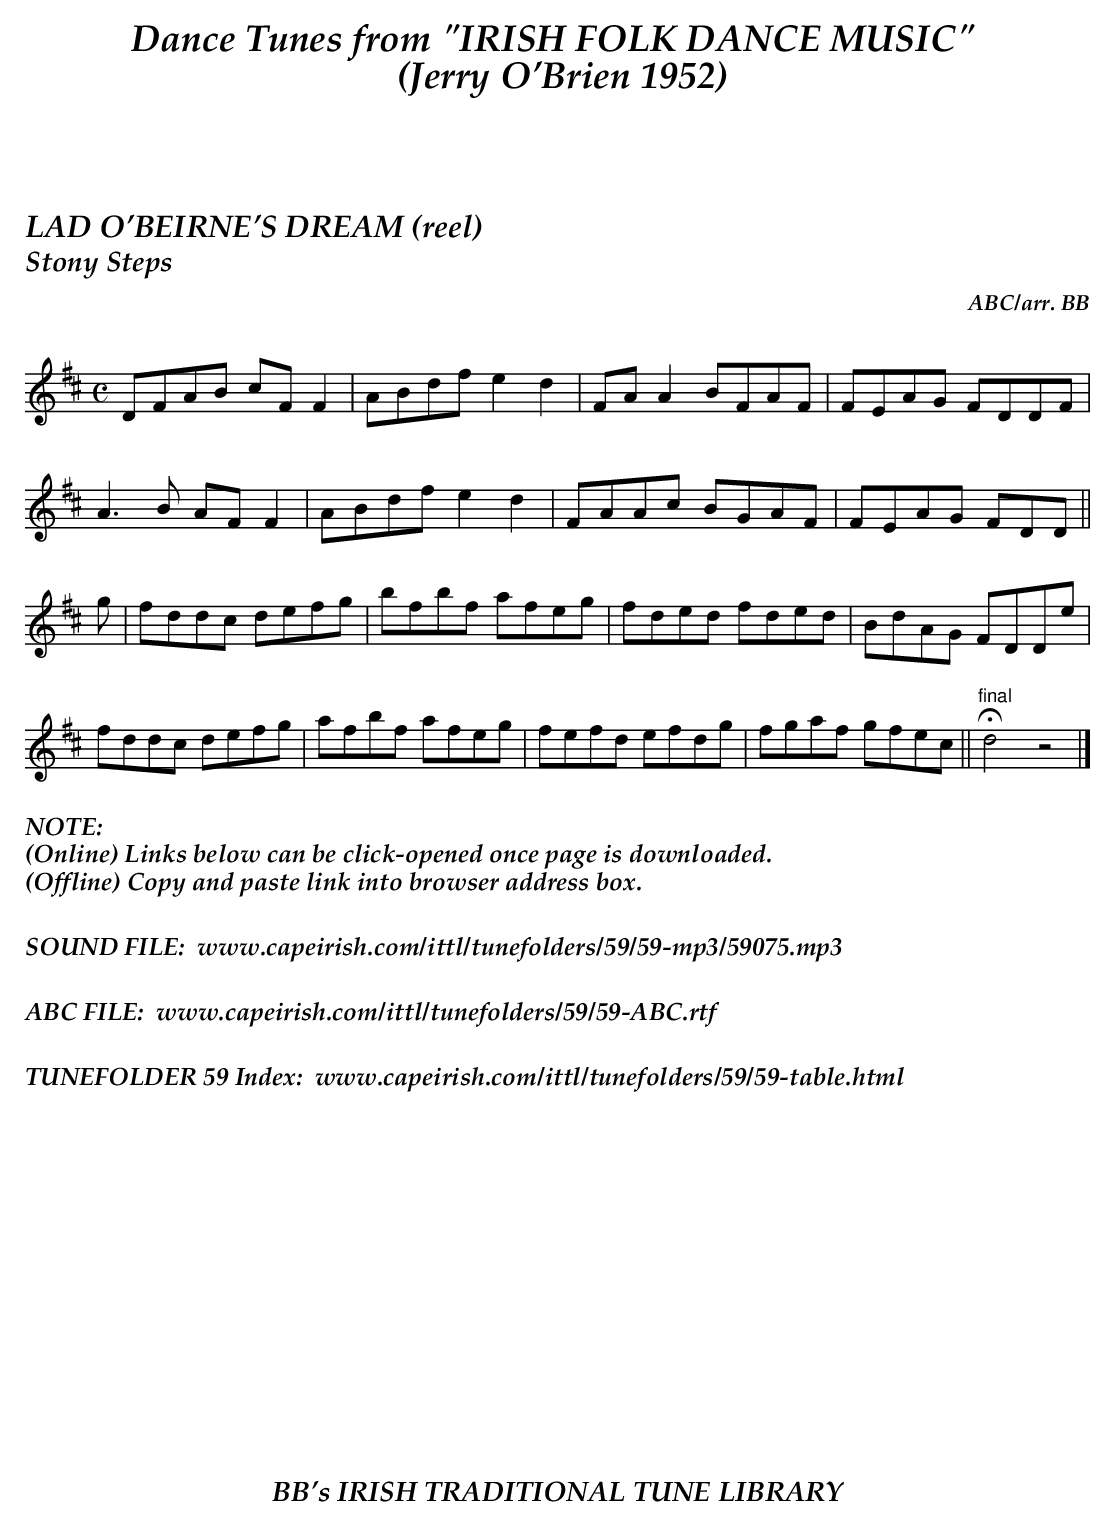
X:1
T:LAD O'BEIRNE'S DREAM (reel)
T:Stony Steps
C:ABC/arr. BB
that owned Copley Records, for whom he recorded! (Thanks to Brian
Conway for the alternate name.)
M:C
K:D
DFAB cFF2|ABdf e2d2|FAA2 BFAF|FEAG FDDF|
A3B AFF2|ABdf e2d2|FAAc BGAF|FEAG FDD||
g|fddc defg|bfbf afeg|fded fded|BdAG FDDe|
fddc defg|afbf afeg|fefd efdg|fgaf gfec||"final"Hd4z4|]
%%textfont "Palatino-BoldItalic" 16
%%begintext
%%NOTE:
(Online) Links below can be click-opened once page is downloaded.
(Offline) Copy and paste link into browser address box.
%%
%%
SOUND FILE:  www.capeirish.com/ittl/tunefolders/59/59-mp3/59075.mp3
%%
%%
ABC FILE:  www.capeirish.com/ittl/tunefolders/59/59-ABC.rtf
%%
%%
TUNEFOLDER 59 Index:  www.capeirish.com/ittl/tunefolders/59/59-table.html
